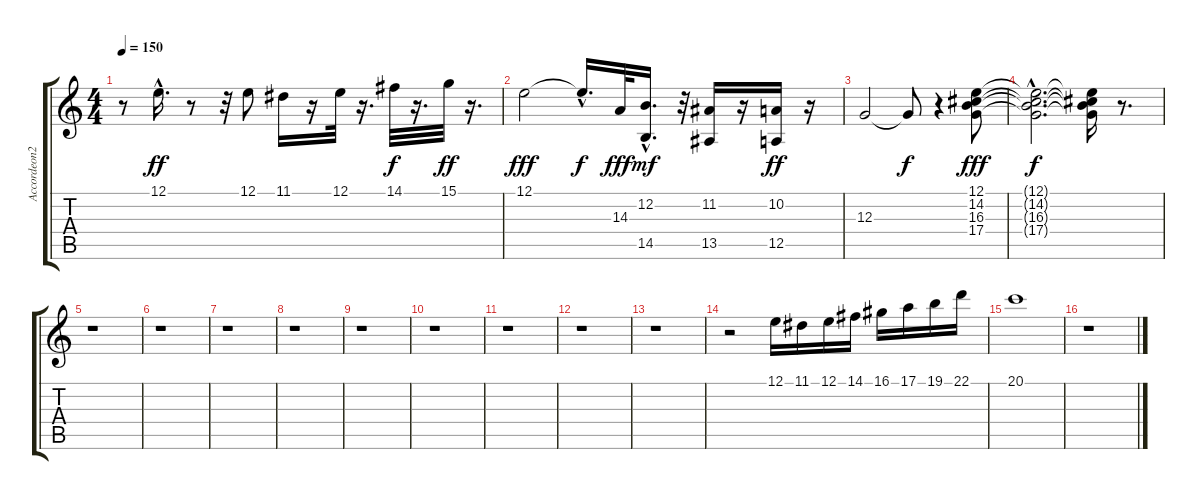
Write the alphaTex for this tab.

\track ("Accordeon2" "Accordeon2") {instrument accordion}
\staff {score tabs}
\tuning (E4 B3 G3 D3 A2 E2) {hide}
\ts (4 4)
\tempo 150
\clef g2
\ks c
r.8{dy f} 12.1{hac}.16{d dy ff} r.8 r.32 12.1.8 11.1.16 r.16 12.1.32 r.16{d} 14.1.32{dy f} r.16{d} 15.1.32{dy ff} r.16{d} |
12.1.2{dy fff} 12.1{hac t}.16{d dy f} 14.3.32{dy fff} (12.2{hac} 14.5).16{d dy mf} r.32 (11.2 13.5).16 r.16 (10.2 12.5).16{dy ff} r.16 |
12.3.2 12.3{t}.8{dy f} r.4 (12.1 14.2 16.3 17.4).8{dy fff volume 12} |
(12.1{hac t} 14.2{hac t} 16.3{hac t} 17.4{hac t}).2{d dy f} (12.1{t} 14.2{t} 16.3{t} 17.4{t}).16 r.8{d} |
r.1 |
r.1 |
r.1 |
r.1 |
r.1 |
r.1 |
r.1 |
r.1 |
r.1 |
r.2 12.1.16{volume 13} 11.1.16 12.1.16 14.1.16 16.1.16 17.1.16 19.1.16 22.1.16 |
20.1.1 |
r.1
